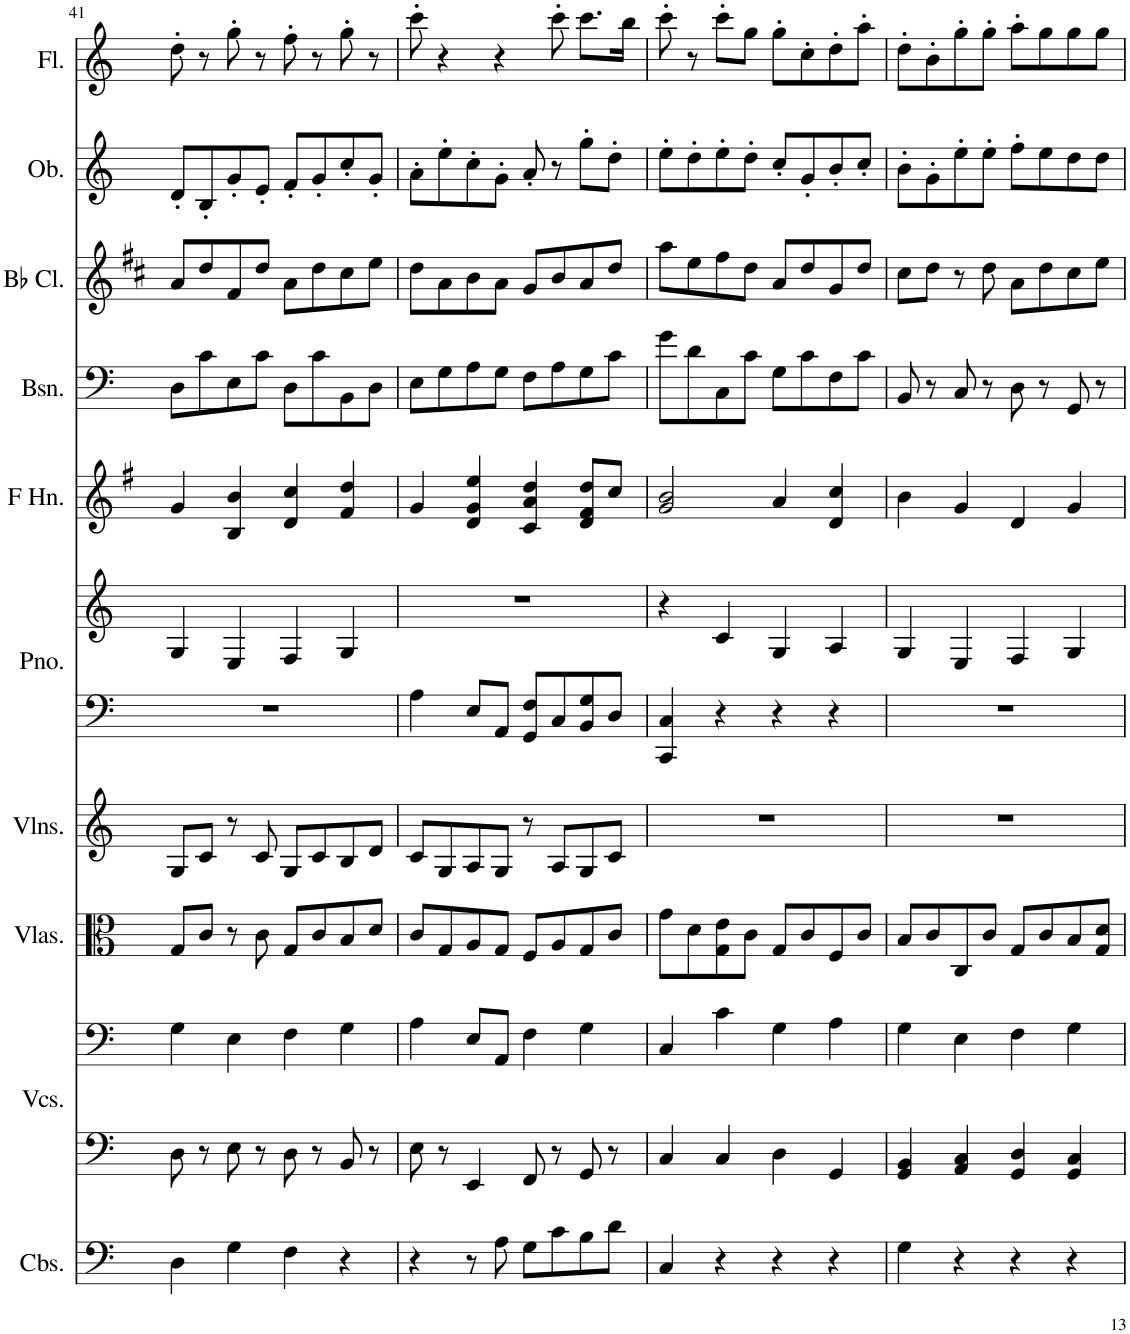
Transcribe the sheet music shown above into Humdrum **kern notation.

**kern	**kern	**kern	**kern	**kern	**kern	**kern	**kern	**kern	**kern	**kern	**kern
*part10	*part9	*part9	*part8	*part7	*part6	*part6	*part5	*part4	*part3	*part2	*part1
*staff12	*staff11	*staff10	*staff9	*staff8	*staff7	*staff6	*staff5	*staff4	*staff3	*staff2	*staff1
*I"Contrabasses	*I"Violoncellos	*	*I"Violas	*I"Violins	*I"Piano	*	*I"Horn in F	*I"Bassoon	*I"Bb Clarinet	*I"Oboe	*I"Flute
*I'Cbs.	*I'Vcs.	*	*I'Vlas.	*I'Vlns.	*I'Pno.	*	*	*I'Bsn.	*I'Bb Cl.	*I'Ob.	*I'Fl.
!!LO:PB:g=z
*clefF4	*clefF4	*clefF4	*clefC3	*clefG2	*clefF4	*clefG2	*clefG2	*clefF4	*clefG2	*clefG2	*clefG2
*Trd7c12	*	*	*	*	*	*	*Trd4c7	*	*Trd1c2	*	*
*k[]	*k[]	*k[]	*k[]	*k[]	*k[]	*k[]	*k[f#]	*k[]	*k[f#c#]	*k[]	*k[]
*M4/4	*M4/4	*M4/4	*M4/4	*M4/4	*M4/4	*M4/4	*M4/4	*M4/4	*M4/4	*M4/4	*M4/4
=41	=41	=41	=41	=41	=41	=41	=41	=41	=41	=41	=41
4D\	8D\	4G\	8G/L	8G/L	1r	4G/	4g/	8D\L	8a/L	8d'/L	8dd'\
.	8r	.	8c/J	8c/J	.	.	.	8c\	8dd/	8B'/	8r
4G\	8E\	4E\	8r	8r	.	4E/	4B/ 4b/	8E\	8f#/	8g'/	8gg'\
.	8r	.	8c\	8c/	.	.	.	8c\J	8dd/J	8e'/J	8r
4F\	8D\	4F\	8G/L	8G/L	.	4F/	4d/ 4cc/	8D\L	8a\L	8f'/L	8ff'\
.	8r	.	8c/	8c/	.	.	.	8c\	8dd\	8g'/	8r
4r	8BB/	4G\	8B/	8B/	.	4G/	4f#/ 4dd/	8BB\	8cc#\	8cc'/	8gg'\
.	8r	.	8d/J	8d/J	.	.	.	8D\J	8ee\J	8g'/J	8r
=42	=42	=42	=42	=42	=42	=42	=42	=42	=42	=42	=42
4r	8E\	4A\	8c/L	8c/L	4A\	1r	4g/	8E\L	8dd\L	8a'\L	8ccc'\
.	8r	.	8G/	8G/	.	.	.	8G\	8a\	8ee'\	4r
8r	4EE/	8E/L	8A/	8A/	8E/L	.	4d/ 4g/ 4ee/	8A\	8b\	8cc'\	.
8A\	.	8AA/J	8G/J	8G/J	8AA/J	.	.	8G\J	8a\J	8g'\J	4r
8G\L	8FF/	4F\	8F/L	8r	8GG/ 8F/L	.	4c/ 4a/ 4dd/	8F\L	8g/L	8a'/	.
8c\	8r	.	8A/	8A/L	8C/	.	.	8A\	8b/	8r	8ccc'\
8B\	8GG/	4G\	8G/	8G/	8BB/ 8G/	.	8d/ 8f#/ 8dd/L	8G\	8a/	8gg'\L	8.ccc\L
8d\J	8r	.	8c/J	8c/J	8D/J	.	8cc/J	8c\J	8dd/J	8dd'\J	.
.	.	.	.	.	.	.	.	.	.	.	16bb\Jk
=43	=43	=43	=43	=43	=43	=43	=43	=43	=43	=43	=43
4C/	4C/	4C/	8g\L	1r	4CC/ 4C/	4r	2g/ 2b/	8g\L	8aa\L	8ee'\L	8ccc'\
.	.	.	8d\	.	.	.	.	8d\	8ee\	8dd'\	8r
4r	4C/	4c\	8G\ 8e\	.	4r	4c/	.	8C\	8ff#\	8ee'\	8ccc'\L
.	.	.	8c\J	.	.	.	.	8c\J	8dd\J	8dd'\J	8gg\J
4r	4D\	4G\	8G/L	.	4r	4G/	4a/	8G\L	8a/L	8cc'/L	8gg'\L
.	.	.	8c/	.	.	.	.	8c\	8dd/	8g'/	8cc'\
4r	4GG/	4A\	8F/	.	4r	4A/	4d/ 4cc/	8F\	8g/	8b'/	8dd'\
.	.	.	8c/J	.	.	.	.	8c\J	8dd/J	8cc'/J	8aa'\J
=44	=44	=44	=44	=44	=44	=44	=44	=44	=44	=44	=44
4G\	4GG/ 4BB/	4G\	8B/L	1r	1r	4G/	4b\	8BB/	8cc#\L	8b'\L	8dd'\L
.	.	.	8c/	.	.	.	.	8r	8dd\J	8g'\	8b'\
4r	4AA/ 4C/	4E\	8C/	.	.	4E/	4g/	8C/	8r	8ee'\	8gg'\
.	.	.	8c/J	.	.	.	.	8r	8dd\	8ee'\J	8gg'\J
4r	4GG/ 4D/	4F\	8G/L	.	.	4F/	4d/	8D\	8a\L	8ff'\L	8aa'\L
.	.	.	8c/	.	.	.	.	8r	8dd\	8ee\	8gg\
4r	4GG/ 4C/	4G\	8B/	.	.	4G/	4g/	8GG/	8cc#\	8dd\	8gg\
.	.	.	8G/ 8d/J	.	.	.	.	8r	8ee\J	8dd\J	8gg\J
=	=	=	=	=	=	=	=	=	=	=	=
*-	*-	*-	*-	*-	*-	*-	*-	*-	*-	*-	*-
